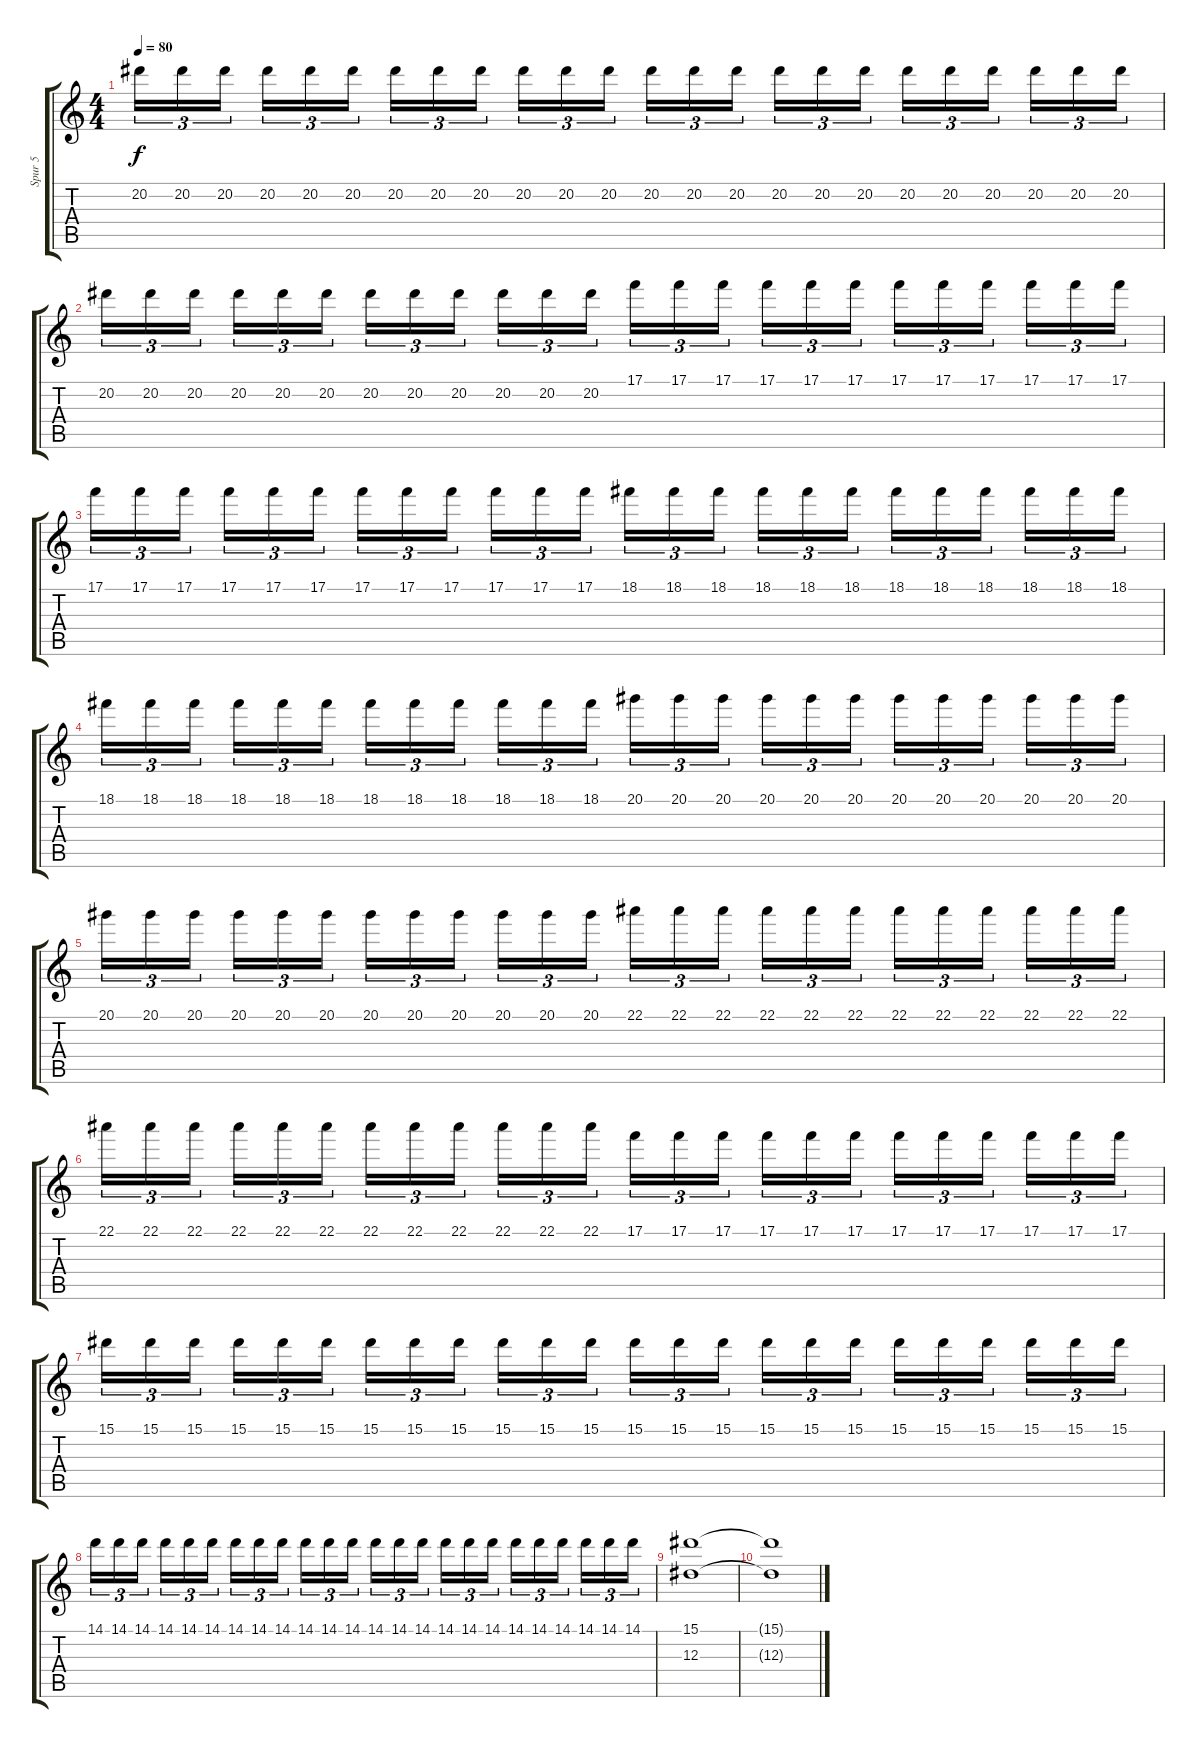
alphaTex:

\track ("Spur 5" "Spur 5") {instrument distortionguitar}
\staff {score tabs}
\tuning (C4 G3 Eb3 Bb2 F2 C2) {hide}
\ts (4 4)
\tempo 80
\clef g2
\ks c
20.2.16{tu (3 2) dy f} 20.2.16{tu (3 2)} 20.2.16{tu (3 2) beam splitsecondary} 20.2.16{tu (3 2)} 20.2.16{tu (3 2)} 20.2.16{tu (3 2)} 20.2.16{tu (3 2)} 20.2.16{tu (3 2)} 20.2.16{tu (3 2) beam splitsecondary} 20.2.16{tu (3 2)} 20.2.16{tu (3 2)} 20.2.16{tu (3 2)} 20.2.16{tu (3 2)} 20.2.16{tu (3 2)} 20.2.16{tu (3 2) beam splitsecondary} 20.2.16{tu (3 2)} 20.2.16{tu (3 2)} 20.2.16{tu (3 2)} 20.2.16{tu (3 2)} 20.2.16{tu (3 2)} 20.2.16{tu (3 2) beam splitsecondary} 20.2.16{tu (3 2)} 20.2.16{tu (3 2)} 20.2.16{tu (3 2)} |
20.2.16{tu (3 2)} 20.2.16{tu (3 2)} 20.2.16{tu (3 2) beam splitsecondary} 20.2.16{tu (3 2)} 20.2.16{tu (3 2)} 20.2.16{tu (3 2)} 20.2.16{tu (3 2)} 20.2.16{tu (3 2)} 20.2.16{tu (3 2) beam splitsecondary} 20.2.16{tu (3 2)} 20.2.16{tu (3 2)} 20.2.16{tu (3 2)} 17.1.16{tu (3 2)} 17.1.16{tu (3 2)} 17.1.16{tu (3 2) beam splitsecondary} 17.1.16{tu (3 2)} 17.1.16{tu (3 2)} 17.1.16{tu (3 2)} 17.1.16{tu (3 2)} 17.1.16{tu (3 2)} 17.1.16{tu (3 2) beam splitsecondary} 17.1.16{tu (3 2)} 17.1.16{tu (3 2)} 17.1.16{tu (3 2)} |
17.1.16{tu (3 2)} 17.1.16{tu (3 2)} 17.1.16{tu (3 2) beam splitsecondary} 17.1.16{tu (3 2)} 17.1.16{tu (3 2)} 17.1.16{tu (3 2)} 17.1.16{tu (3 2)} 17.1.16{tu (3 2)} 17.1.16{tu (3 2) beam splitsecondary} 17.1.16{tu (3 2)} 17.1.16{tu (3 2)} 17.1.16{tu (3 2)} 18.1.16{tu (3 2)} 18.1.16{tu (3 2)} 18.1.16{tu (3 2) beam splitsecondary} 18.1.16{tu (3 2)} 18.1.16{tu (3 2)} 18.1.16{tu (3 2)} 18.1.16{tu (3 2)} 18.1.16{tu (3 2)} 18.1.16{tu (3 2) beam splitsecondary} 18.1.16{tu (3 2)} 18.1.16{tu (3 2)} 18.1.16{tu (3 2)} |
18.1.16{tu (3 2)} 18.1.16{tu (3 2)} 18.1.16{tu (3 2) beam splitsecondary} 18.1.16{tu (3 2)} 18.1.16{tu (3 2)} 18.1.16{tu (3 2)} 18.1.16{tu (3 2)} 18.1.16{tu (3 2)} 18.1.16{tu (3 2) beam splitsecondary} 18.1.16{tu (3 2)} 18.1.16{tu (3 2)} 18.1.16{tu (3 2)} 20.1.16{tu (3 2)} 20.1.16{tu (3 2)} 20.1.16{tu (3 2) beam splitsecondary} 20.1.16{tu (3 2)} 20.1.16{tu (3 2)} 20.1.16{tu (3 2)} 20.1.16{tu (3 2)} 20.1.16{tu (3 2)} 20.1.16{tu (3 2) beam splitsecondary} 20.1.16{tu (3 2)} 20.1.16{tu (3 2)} 20.1.16{tu (3 2)} |
20.1.16{tu (3 2)} 20.1.16{tu (3 2)} 20.1.16{tu (3 2) beam splitsecondary} 20.1.16{tu (3 2)} 20.1.16{tu (3 2)} 20.1.16{tu (3 2)} 20.1.16{tu (3 2)} 20.1.16{tu (3 2)} 20.1.16{tu (3 2) beam splitsecondary} 20.1.16{tu (3 2)} 20.1.16{tu (3 2)} 20.1.16{tu (3 2)} 22.1.16{tu (3 2)} 22.1.16{tu (3 2)} 22.1.16{tu (3 2) beam splitsecondary} 22.1.16{tu (3 2)} 22.1.16{tu (3 2)} 22.1.16{tu (3 2)} 22.1.16{tu (3 2)} 22.1.16{tu (3 2)} 22.1.16{tu (3 2) beam splitsecondary} 22.1.16{tu (3 2)} 22.1.16{tu (3 2)} 22.1.16{tu (3 2)} |
22.1.16{tu (3 2)} 22.1.16{tu (3 2)} 22.1.16{tu (3 2) beam splitsecondary} 22.1.16{tu (3 2)} 22.1.16{tu (3 2)} 22.1.16{tu (3 2)} 22.1.16{tu (3 2)} 22.1.16{tu (3 2)} 22.1.16{tu (3 2) beam splitsecondary} 22.1.16{tu (3 2)} 22.1.16{tu (3 2)} 22.1.16{tu (3 2)} 17.1.16{tu (3 2)} 17.1.16{tu (3 2)} 17.1.16{tu (3 2) beam splitsecondary} 17.1.16{tu (3 2)} 17.1.16{tu (3 2)} 17.1.16{tu (3 2)} 17.1.16{tu (3 2)} 17.1.16{tu (3 2)} 17.1.16{tu (3 2) beam splitsecondary} 17.1.16{tu (3 2)} 17.1.16{tu (3 2)} 17.1.16{tu (3 2)} |
15.1.16{tu (3 2)} 15.1.16{tu (3 2)} 15.1.16{tu (3 2) beam splitsecondary} 15.1.16{tu (3 2)} 15.1.16{tu (3 2)} 15.1.16{tu (3 2)} 15.1.16{tu (3 2)} 15.1.16{tu (3 2)} 15.1.16{tu (3 2) beam splitsecondary} 15.1.16{tu (3 2)} 15.1.16{tu (3 2)} 15.1.16{tu (3 2)} 15.1.16{tu (3 2)} 15.1.16{tu (3 2)} 15.1.16{tu (3 2) beam splitsecondary} 15.1.16{tu (3 2)} 15.1.16{tu (3 2)} 15.1.16{tu (3 2)} 15.1.16{tu (3 2)} 15.1.16{tu (3 2)} 15.1.16{tu (3 2) beam splitsecondary} 15.1.16{tu (3 2)} 15.1.16{tu (3 2)} 15.1.16{tu (3 2)} |
14.1.16{tu (3 2)} 14.1.16{tu (3 2)} 14.1.16{tu (3 2) beam splitsecondary} 14.1.16{tu (3 2)} 14.1.16{tu (3 2)} 14.1.16{tu (3 2)} 14.1.16{tu (3 2)} 14.1.16{tu (3 2)} 14.1.16{tu (3 2) beam splitsecondary} 14.1.16{tu (3 2)} 14.1.16{tu (3 2)} 14.1.16{tu (3 2)} 14.1.16{tu (3 2)} 14.1.16{tu (3 2)} 14.1.16{tu (3 2) beam splitsecondary} 14.1.16{tu (3 2)} 14.1.16{tu (3 2)} 14.1.16{tu (3 2)} 14.1.16{tu (3 2)} 14.1.16{tu (3 2)} 14.1.16{tu (3 2) beam splitsecondary} 14.1.16{tu (3 2)} 14.1.16{tu (3 2)} 14.1.16{tu (3 2)} |
(15.1 12.3).1 |
(15.1{t} 12.3{t}).1
